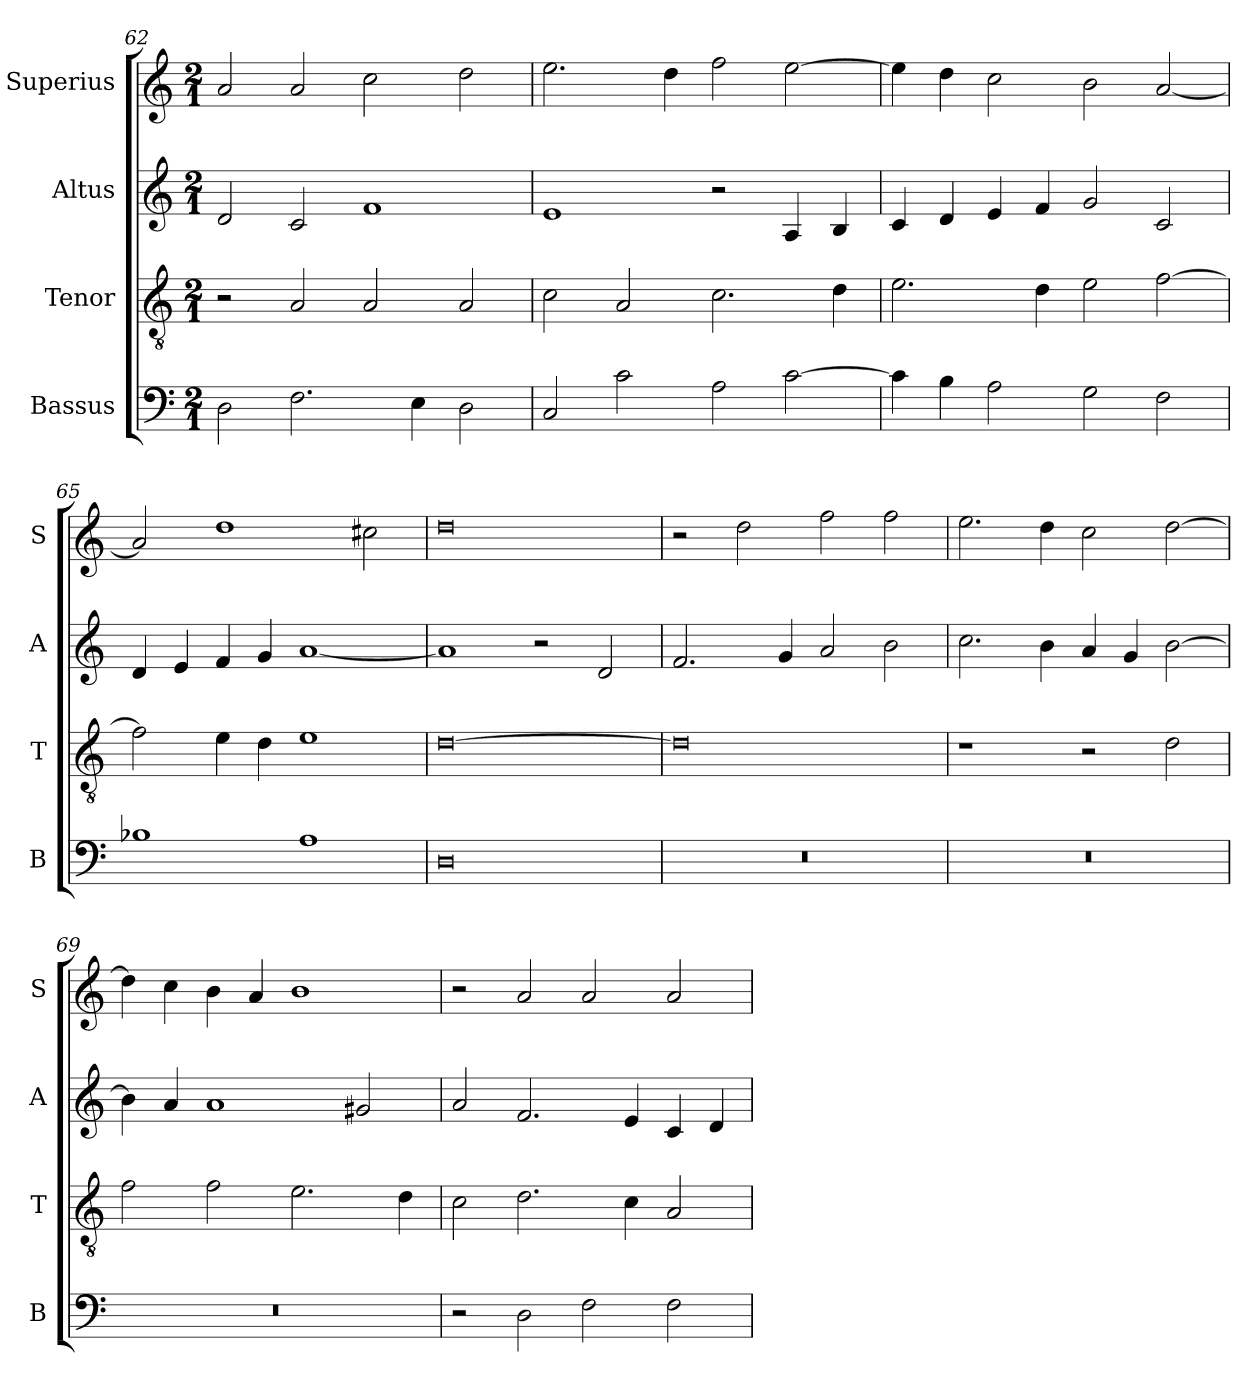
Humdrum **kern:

**kern	**kern	**kern	**kern
*part4	*part3	*part2	*part1
*staff4	*staff3	*staff2	*staff1
*I"Bassus	*I"Tenor	*I"Altus	*I"Superius
*I'B	*I'T	*I'A	*I'S
*clefF4	*clefGv2	*clefG2	*clefG2
*k[]	*k[]	*k[]	*k[]
*C:	*C:	*C:	*C:
*M2/1	*M2/1	*M2/1	*M2/1
=62	=62	=62	=62
2D	2r	2d	2a
2.F	2A	2c	2a
.	2A	1f	2cc
4E	.	.	.
2D	2A	.	2dd
=63	=63	=63	=63
2C	2c	1e	2.ee
2c	2A	.	.
.	.	.	4dd
2A	2.c	2r	2ff
[2c	.	4A	[2ee
.	4d	4B	.
=64	=64	=64	=64
4c]	2.e	4c	4ee]
4B	.	4d	4dd
2A	.	4e	2cc
.	4d	4f	.
2G	2e	2g	2b
2F	[2f	2c	[2a
=65	=65	=65	=65
1B-X	2f]	4d	2a]
.	.	4e	.
.	4e	4f	1dd
.	4d	4g	.
1A	1e	[1a	.
.	.	.	2cc#X
=66	=66	=66	=66
0D	[0d	1a]	0dd
.	.	2r	.
.	.	2d	.
=67	=67	=67	=67
0r	0d]	2.f	2r
.	.	.	2dd
.	.	4g	.
.	.	2a	2ff
.	.	2b	2ff
=68	=68	=68	=68
0r	1r	2.cc	2.ee
.	.	4b	4dd
.	2r	4a	2cc
.	.	4g	.
.	2d	[2b	[2dd
=69	=69	=69	=69
0r	2f	4b]	4dd]
.	.	4a	4cc
.	2f	1a	4b
.	.	.	4a
.	2.e	.	1b
.	.	2g#X	.
.	4d	.	.
=70	=70	=70	=70
2r	2c	2a	2r
2D	2.d	2.f	2a
2F	.	.	2a
.	4c	4e	.
2F	2A	4c	2a
.	.	4d	.
=	=	=	=
*-	*-	*-	*-
